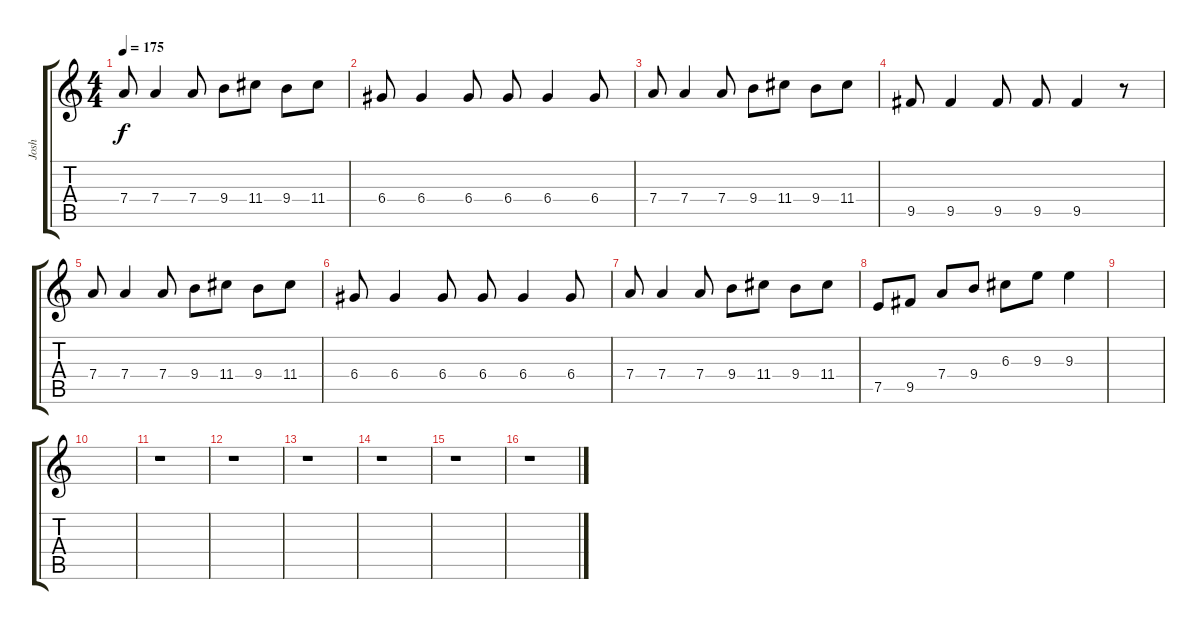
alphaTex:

\track ("Josh" "Josh") {instrument acousticguitarnylon}
\staff {score tabs}
\tuning (E4 B3 G3 D3 A2 E2) {hide}
\ts (4 4)
\tempo 175
\clef g2
\ks c
7.4.8{dy f instrument acousticguitarnylon} 7.4.4 7.4.8 9.4.8 11.4.8 9.4.8 11.4.8 |
6.4.8 6.4.4 6.4.8 6.4.8 6.4.4 6.4.8 |
7.4.8 7.4.4 7.4.8 9.4.8 11.4.8 9.4.8 11.4.8 |
9.5.8 9.5.4 9.5.8 9.5.8 9.5.4 r.8 |
7.4.8 7.4.4 7.4.8 9.4.8 11.4.8 9.4.8 11.4.8 |
6.4.8 6.4.4 6.4.8 6.4.8 6.4.4 6.4.8 |
7.4.8 7.4.4 7.4.8 9.4.8 11.4.8 9.4.8 11.4.8 |
7.5.8 9.5.8 7.4.8 9.4.8 6.3.8 9.3.8 9.3.4 |
|
|
r.1 |
r.1 |
r.1 |
r.1 |
r.1 |
r.1
